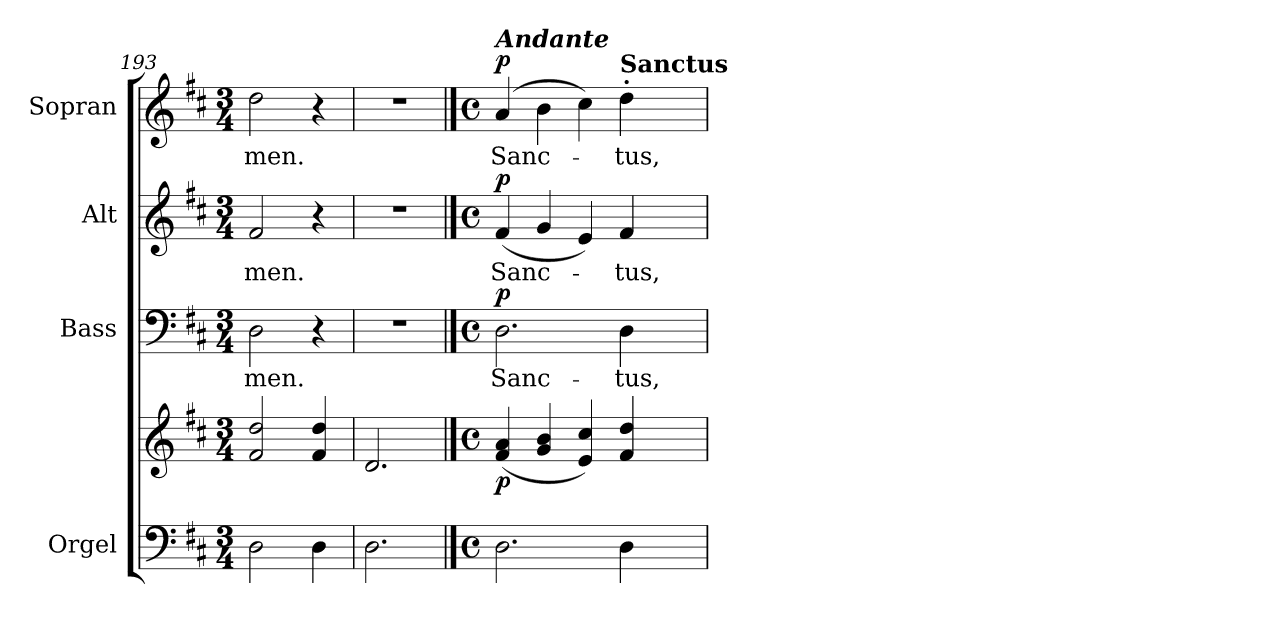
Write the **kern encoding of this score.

**kern	**kern	**dynam	**kern	**text	**dynam	**kern	**text	**dynam	**kern	**text	**dynam
*part4	*part4	*part4	*part3	*part3	*part3	*part2	*part2	*part2	*part1	*part1	*part1
*staff5	*staff4	*staff4/5	*staff3	*staff3	*staff3	*staff2	*staff2	*staff2	*staff1	*staff1	*staff1
*I"Orgel	*	*	*I"Bass	*	*	*I"Alt	*	*	*I"Sopran	*	*
*	*	*	*I'B.	*	*	*I'A.	*	*	*I'S.	*	*
*clefF4	*clefG2	*	*clefF4	*	*	*clefG2	*	*	*clefG2	*	*
*k[f#c#]	*k[f#c#]	*	*k[f#c#]	*	*	*k[f#c#]	*	*	*k[f#c#]	*	*
*D:	*D:	*	*D:	*	*	*D:	*	*	*D:	*	*
*M3/4	*M3/4	*	*M3/4	*	*	*M3/4	*	*	*M3/4	*	*
=193	=193	=193	=193	=193	=193	=193	=193	=193	=193	=193	=193
!	!	!	!	!LO:LY:b	!	!	!LO:LY:b	!	!	!LO:LY:b	!
2D\	2f#/ 2dd/	.	2D\	-men.	.	2f#/	-men.	.	2dd\	-men.	.
4D\	4f#/ 4dd/	.	4r	.	.	4r	.	.	4r	.	.
=194	=194	=194	=194	=194	=194	=194	=194	=194	=194	=194	=194
2.D\	2.d/	.	2.r	.	.	2.r	.	.	2.r	.	.
!!LO:PB:g=z
==195	==195	==195	==195	==195	==195	==195	==195	==195	==195	==195	==195
*M4/4	*M4/4	*	*M4/4	*	*	*M4/4	*	*	*M4/4	*	*
*met(c)	*met(c)	*	*met(c)	*	*	*met(c)	*	*	*met(c)	*	*
!	!	!	!	!	!	!	!	!	!LO:TX:a:Bi:t=Andante	!	!
!	!	!LO:DY:b	!	!LO:LY:b	!LO:DY:a	!	!LO:LY:b	!LO:DY:a	!	!LO:LY:b	!LO:DY:a
2.D\	(<4f#/ 4a/	p	2.D\	Sanc-	p	(<4f#/	Sanc-	p	(4a/	Sanc-	p
.	4g/ 4b/	.	.	.	.	4g/	.	.	4b\	.	.
.	4e/ 4cc#/)	.	.	.	.	4e/)	.	.	4cc#\)	.	.
!	!	!	!	!	!	!	!	!	!LO:TX:a:B:t=Sanctus	!	!
!	!	!	!	!LO:LY:b	!	!	!LO:LY:b	!	!	!LO:LY:b	!
4D\	4f#/ 4dd/	.	4D\	-tus,	.	4f#/	-tus,	.	4dd'>\	-tus,	.
=	=	=	=	=	=	=	=	=	=	=	=
*-	*-	*-	*-	*-	*-	*-	*-	*-	*-	*-	*-
